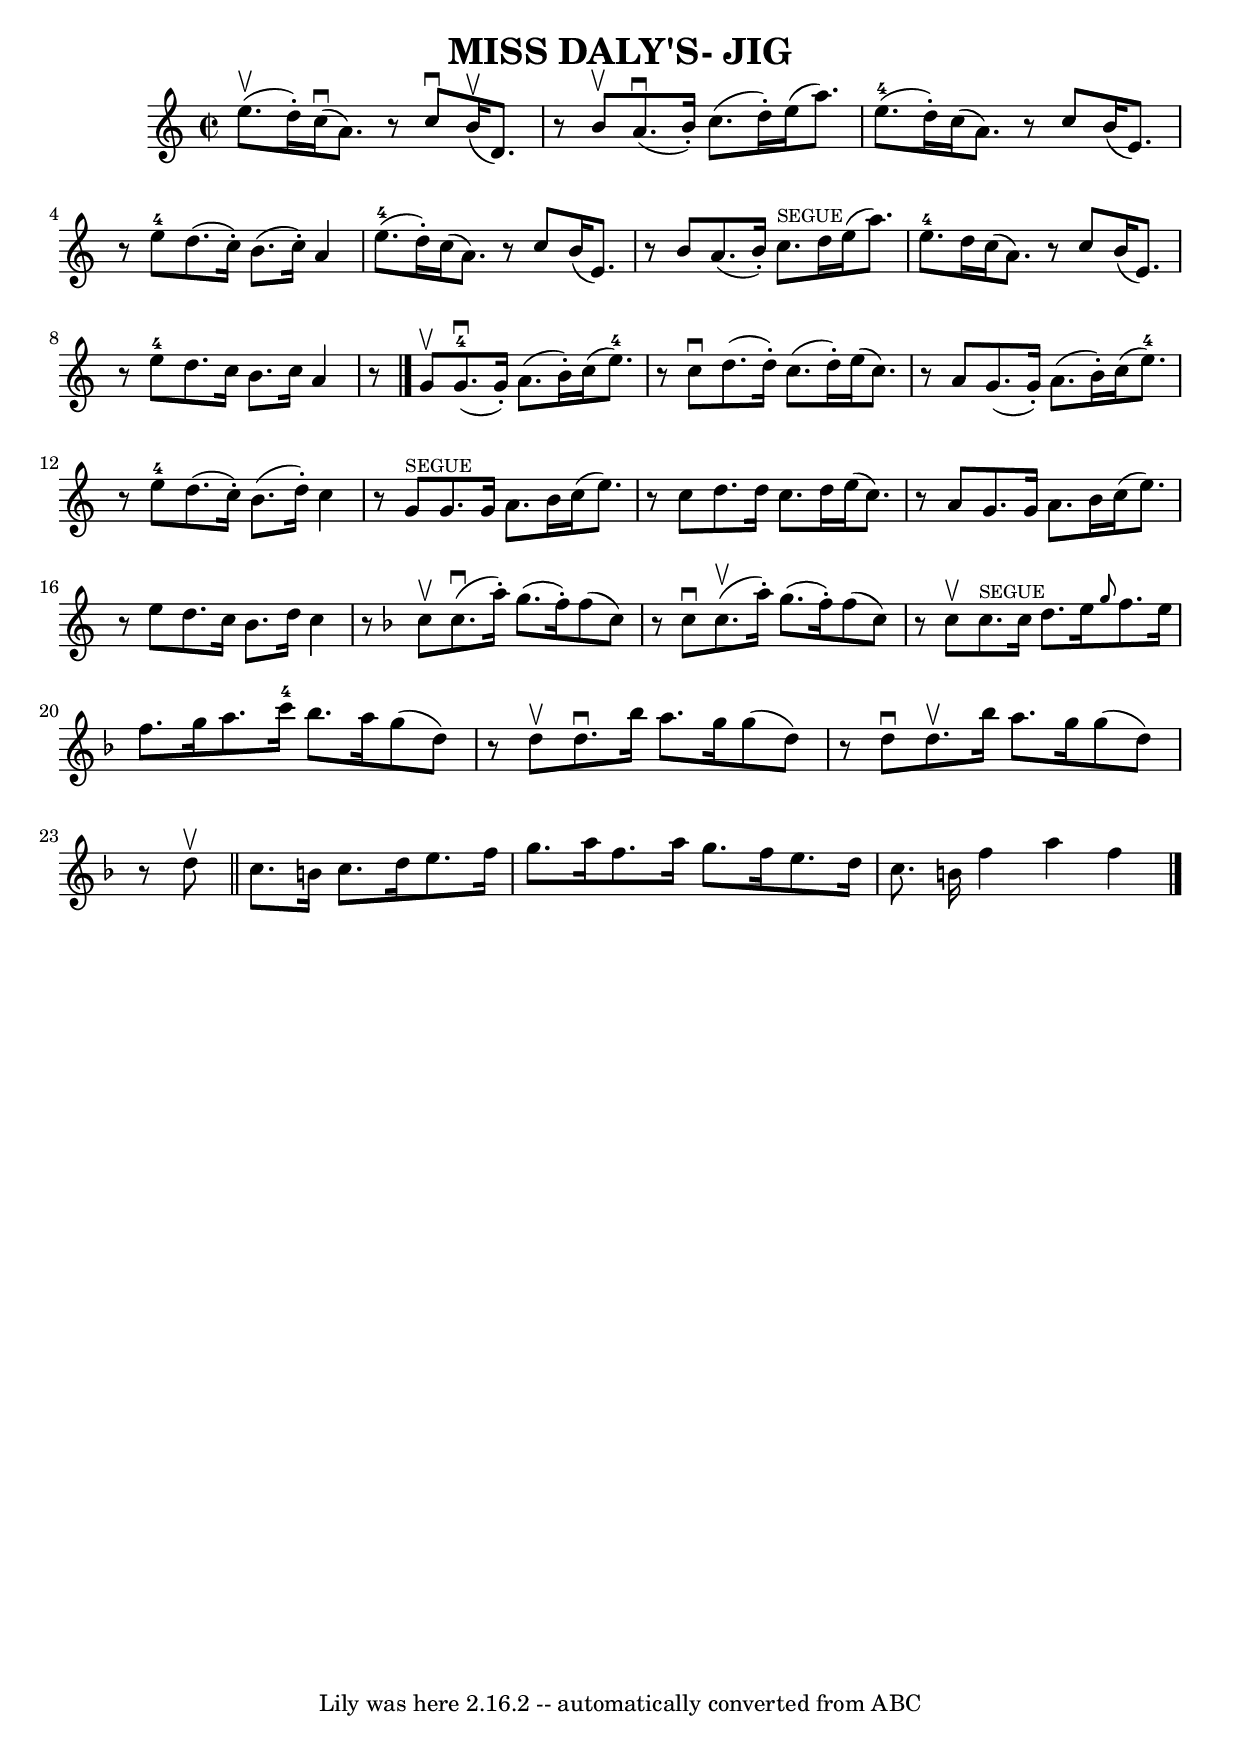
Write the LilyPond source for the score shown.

\version "2.16.2"
\include "Mammoth.ily"
\header {
  %% book = "Ryan's Mammoth Collection of Fiddle Tunes"
  crossRefNumber = "1"
  footnotes = ""
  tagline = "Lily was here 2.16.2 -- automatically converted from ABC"
  title = "MISS DALY'S- JIG"

}
voicedefault =  {


  \override Staff.TimeSignature #'style = #'C
  \time 2/2 
  \key a \minor
  e''8. (^\upbow d''16-.)       |
  
  c''16 (^\downbow a'8.)   r8 c''8^\downbow b'16 (^\upbow d'8.)   
  r8 b'8^\upbow   |
  a'8. (^\downbow b'16-.) c''8. (d''16-.) e''16 (a''8.) e''8.-4(d''16-.)       |
  c''16 (
  a'8.)   r8 c''8 b'16 (e'8.)   r8 e''8-4   |
  d''8. (
  c''16-.) b'8. (c''16-.) a'4 e''8.-4(d''16-.)   
  |
  |
  c''16 (a'8.)   r8 c''8 b'16 (e'8.)   r8 
  b'8    |
  a'8. (b'16-.) c''8.^\segue d''16 e''16 (
  a''8.) e''8.-4 d''16        |
  c''16 (a'8.)   r8 c''8 
  b'16 (e'8.)   r8 e''8-4   |
  d''8. c''16 b'8.    
  c''16 a'4    r8   \bar "|." g'8^\upbow       |
  g'8.-4(^\downbow g'16-.) a'8. (b'16-.) c''16 (e''8.-4)   
  r8 c''8^\downbow   |
  d''8. (d''16-.) c''8. (d''16-.)   
  e''16 (c''8.)   r8 a'8        |
  g'8. (g'16-.) a'8. (
  b'16-.) c''16 (e''8.-4)   r8 e''8-4   |
  d''8. (
  c''16-.) b'8. (d''16-.) c''4    r8 g'8^\segue   |
  
  |
  g'8. g'16 a'8. b'16 c''16 (e''8.)   r8 c''8    
  |
  d''8. d''16 c''8. d''16 e''16 (c''8.)   r8 a'8     
  |
  g'8. g'16 a'8. b'16 c''16 (e''8.)   r8 e''8    
  |
  d''8. c''16 b'8. d''16 c''4    r8   
  \key f \major
  c''8^\upbow       |
  c''8. (^\downbow a''16-.) g''8. (f''16-.) f''8 (c''8)   r8 c''8^\downbow   |
  c''8. (^\upbow   
  a''16-.) g''8. (f''16-.) f''8 (c''8)   r8 c''8^\upbow       
  |
  c''8.^\segue c''16 d''8. e''16  \grace { g''8  
					 }   
  f''8. e''16 f''8. g''16    |
  a''8. c'''16-4 bes''8.   
  a''16 g''8 (d''8)   r8 d''8^\upbow   |
  |
  d''8.^\downbow bes''16 a''8. g''16 g''8 (d''8)   r8 d''8^\downbow  
  |
  d''8.^\upbow bes''16 a''8. g''16 g''8 (d''8)   r8 
  d''8^\upbow   \bar "||" c''8. b'16 c''8. d''16 e''8. f''16    
  g''8. a''16    |
  f''8. a''16 g''8. f''16 e''8. d''16 
  c''8. b'16    \bar ":|" f''4 a''4 f''4    <<   \bar "|."  >>   

}

\score{
  <<

    \context Staff="default"
    {
      \voicedefault 
      
    }

  >>
  \layout {
    
  }
  \midi {
  }

}
